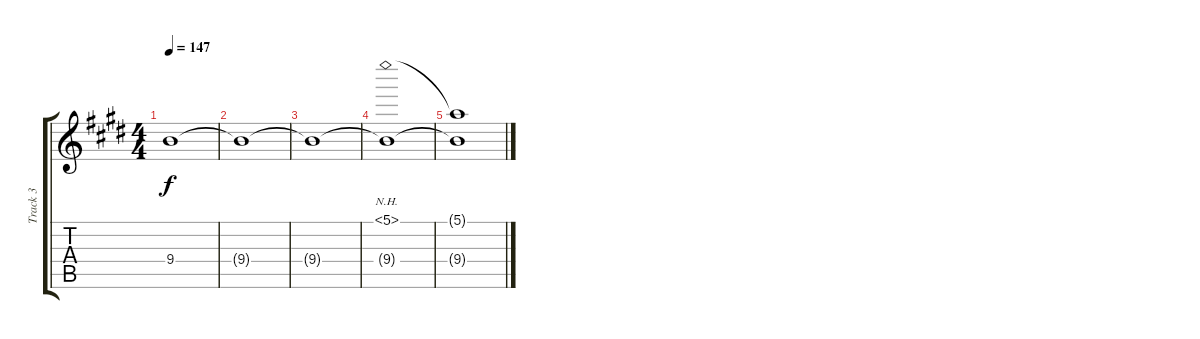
\track ("Track 3" "Track 3") {instrument distortionguitar}
\staff {score tabs}
\tuning (E4 B3 G3 D3 A2 E2) {hide}
\ts (4 4)
\tempo 147
\clef g2
\ks e
9.4{t}.1{dy f} |
9.4{t}.1 |
9.4{t}.1 |
(5.1{nh} 9.4{t}).1 |
(5.1{t} 9.4{t}).1
